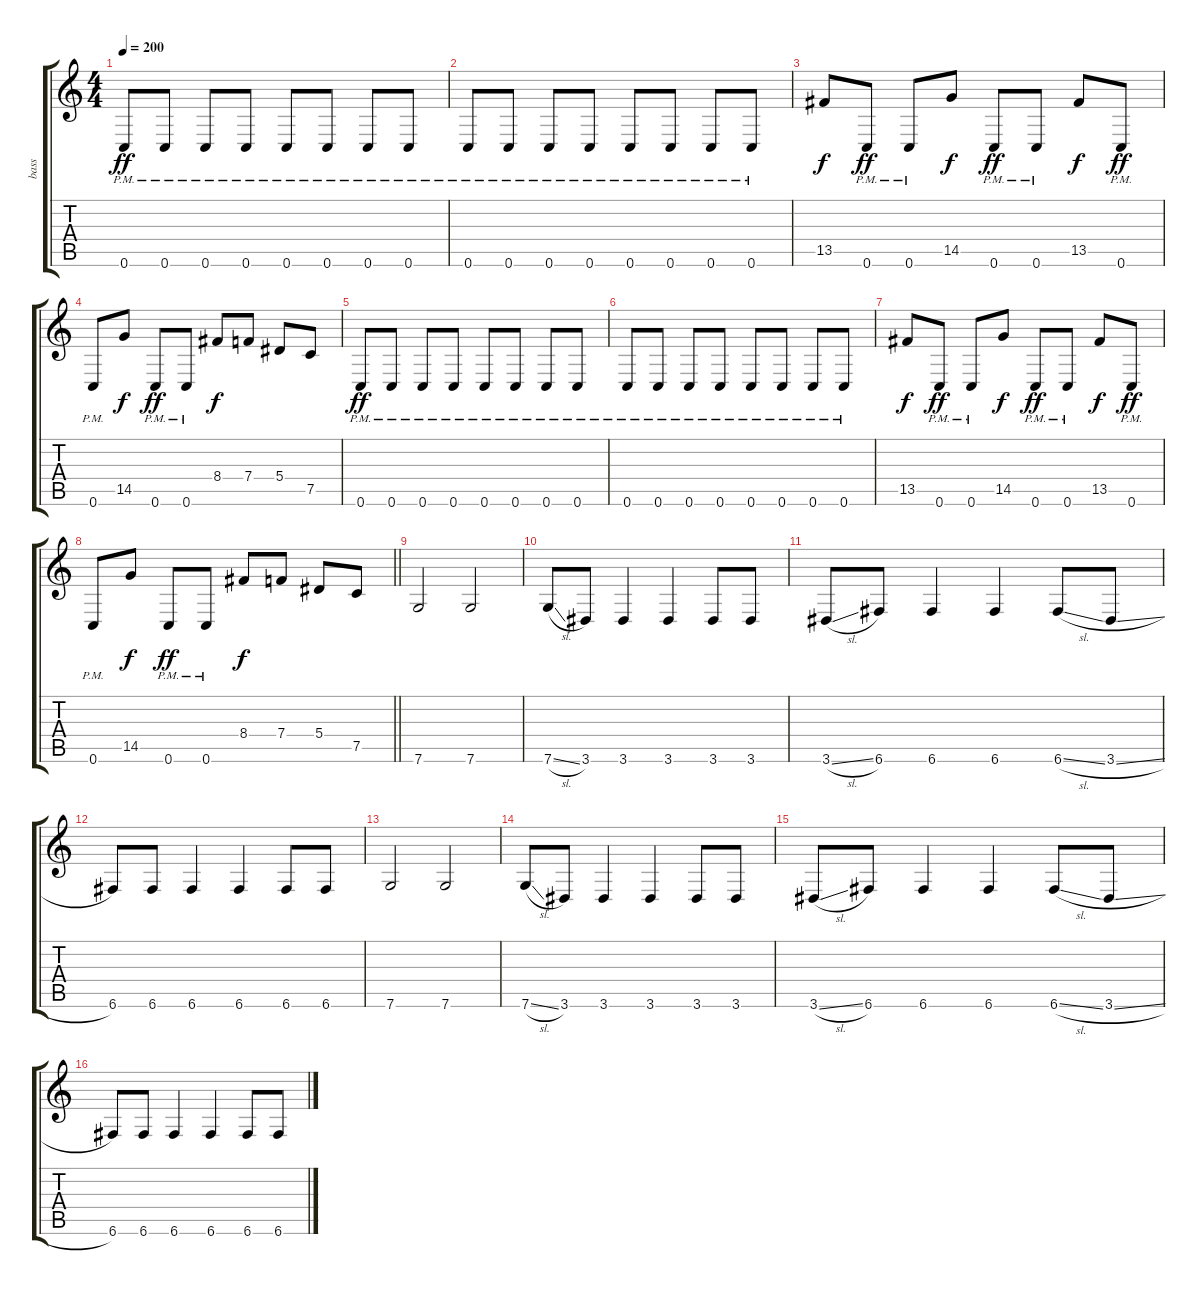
\track ("bass" "bass") {instrument slapbass1}
\staff {score tabs}
\tuning (C4 G3 Eb3 Bb2 F2 C2) {hide}
\ts (4 4)
\tempo 200
\clef g2
\ks c
0.6{pm}.8{dy ff} 0.6{pm}.8 0.6{pm}.8 0.6{pm}.8 0.6{pm}.8 0.6{pm}.8 0.6{pm}.8 0.6{pm}.8 |
0.6{pm}.8 0.6{pm}.8 0.6{pm}.8 0.6{pm}.8 0.6{pm}.8 0.6{pm}.8 0.6{pm}.8 0.6{pm}.8 |
13.5.8{dy f} 0.6{pm}.8{dy ff} 0.6{pm}.8 14.5.8{dy f} 0.6{pm}.8{dy ff} 0.6{pm}.8 13.5.8{dy f} 0.6{pm}.8{dy ff} |
0.6{pm}.8 14.5.8{dy f} 0.6{pm}.8{dy ff} 0.6{pm}.8 8.4.8{dy f} 7.4.8 5.4.8 7.5.8 |
0.6{pm}.8{dy ff} 0.6{pm}.8 0.6{pm}.8 0.6{pm}.8 0.6{pm}.8 0.6{pm}.8 0.6{pm}.8 0.6{pm}.8 |
0.6{pm}.8 0.6{pm}.8 0.6{pm}.8 0.6{pm}.8 0.6{pm}.8 0.6{pm}.8 0.6{pm}.8 0.6{pm}.8 |
13.5.8{dy f} 0.6{pm}.8{dy ff} 0.6{pm}.8 14.5.8{dy f} 0.6{pm}.8{dy ff} 0.6{pm}.8 13.5.8{dy f} 0.6{pm}.8{dy ff} |
\barLineRight lightlight
0.6{pm}.8 14.5.8{dy f} 0.6{pm}.8{dy ff} 0.6{pm}.8 8.4.8{dy f} 7.4.8 5.4.8 7.5.8 |
7.6.2 7.6.2 |
7.6{sl}.8 3.6.8 3.6.4 3.6.4 3.6.8 3.6.8 |
3.6{sl}.8 6.6.8 6.6.4 6.6.4 6.6{sl}.8 3.6{sl}.8 |
6.6.8 6.6.8 6.6.4 6.6.4 6.6.8 6.6.8 |
7.6.2 7.6.2 |
7.6{sl}.8 3.6.8 3.6.4 3.6.4 3.6.8 3.6.8 |
3.6{sl}.8 6.6.8 6.6.4 6.6.4 6.6{sl}.8 3.6{sl}.8 |
6.6.8 6.6.8 6.6.4 6.6.4 6.6.8 6.6.8
